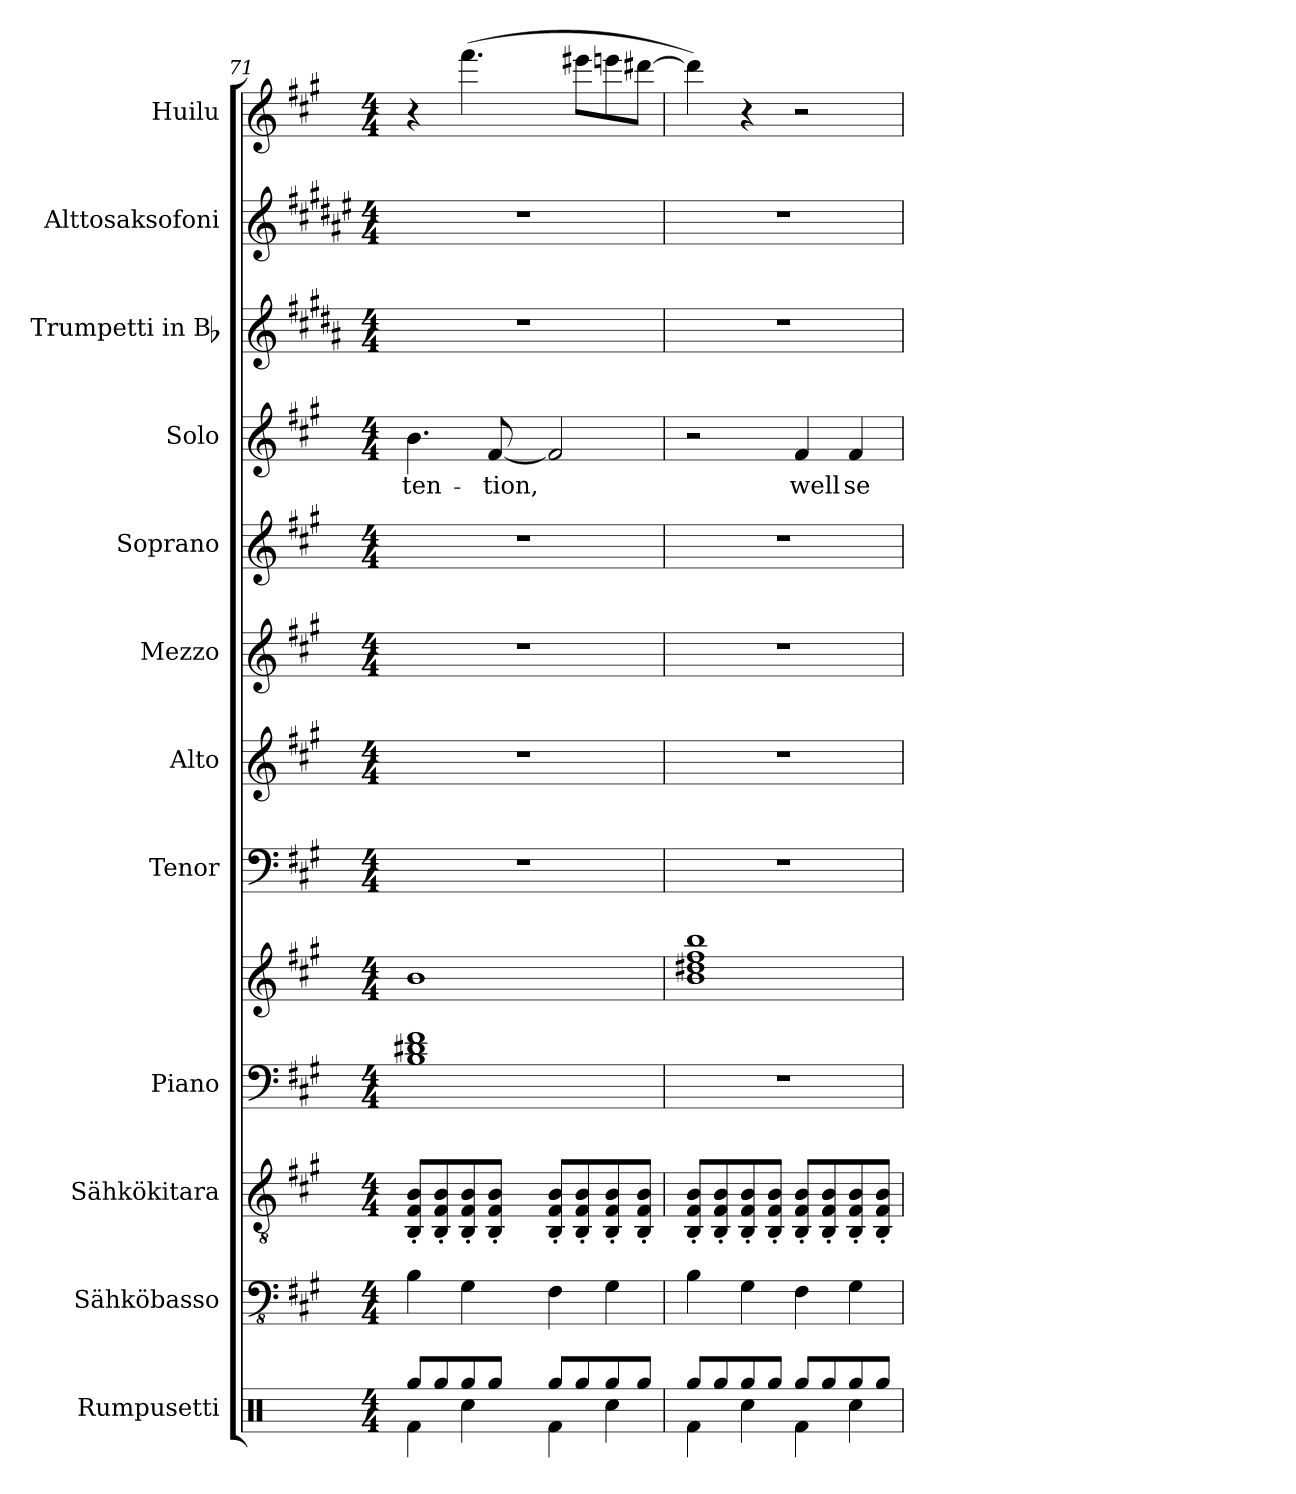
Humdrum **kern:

**kern	**kern	**kern	**kern	**kern	**kern	**kern	**kern	**kern	**kern	**text	**kern	**kern	**kern
*part12	*part11	*part10	*part9	*part9	*part8	*part7	*part6	*part5	*part4	*part4	*part3	*part2	*part1
*staff13	*staff12	*staff11	*staff10	*staff9	*staff8	*staff7	*staff6	*staff5	*staff4	*staff4	*staff3	*staff2	*staff1
*I"Rumpusetti	*I"Sähköbasso	*I"Sähkökitara	*I"Piano	*	*I"Tenor	*I"Alto	*I"Mezzo	*I"Soprano	*I"Solo	*	*I"Trumpetti in Bb	*I"Alttosaksofoni	*I"Huilu
*I'R. setti	*	*	*I'Pno.	*	*I'T.	*I'A.	*I'M.	*I'S.	*I'Solo	*	*I'Tpt. in Bb	*	*I'H.
!!LO:PB:g=z
*clefX	*clefFv4	*clefGv2	*clefF4	*clefG2	*clefF4	*clefG2	*clefG2	*clefG2	*clefG2	*	*clefG2	*clefG2	*clefG2
*	*	*	*	*	*	*	*	*	*	*	*ITrd1c2	*ITrd5c9	*
*k[]	*k[f#c#g#]	*k[f#c#g#]	*k[f#c#g#]	*k[f#c#g#]	*k[f#c#g#]	*k[f#c#g#]	*k[f#c#g#]	*k[f#c#g#]	*k[f#c#g#]	*	*k[f#c#g#]	*k[f#c#g#]	*k[f#c#g#]
*M4/4	*M4/4	*M4/4	*M4/4	*M4/4	*M4/4	*M4/4	*M4/4	*M4/4	*M4/4	*	*M4/4	*M4/4	*M4/4
=71	=71	=71	=71	=71	=71	=71	=71	=71	=71	=71	=71	=71	=71
*^	*	*	*	*	*	*	*	*	*	*	*	*	*
!	!	!	!	!	!	!	!	!	!	!	!LO:LY:b	!	!	!
8Rgg/L	4Rf\	4BB\	8BB/' 8F#/' 8B/'L	1B 1d#X 1f#	1b	1r	1r	1r	1r	4.b\	-ten-	1r	1r	4r
8Rgg/	.	.	8BB/' 8F#/' 8B/'	.	.	.	.	.	.	.	.	.	.	.
8Rgg/	4Rcc\	4GG#\	8BB/' 8F#/' 8B/'	.	.	.	.	.	.	.	.	.	.	(4.fff#\
!	!	!	!	!	!	!	!	!	!	!	!LO:LY:b	!	!	!
8Rgg/J	.	.	8BB/' 8F#/' 8B/'J	.	.	.	.	.	.	[8f#/	-tion,	.	.	.
8Rgg/L	4Rf\	4FF#\	8BB/' 8F#/' 8B/'L	.	.	.	.	.	.	2f#/]	.	.	.	.
8Rgg/	.	.	8BB/' 8F#/' 8B/'	.	.	.	.	.	.	.	.	.	.	8eee#X\L
8Rgg/	4Rcc\	4GG#\	8BB/' 8F#/' 8B/'	.	.	.	.	.	.	.	.	.	.	8eeen\
8Rgg/J	.	.	8BB/' 8F#/' 8B/'J	.	.	.	.	.	.	.	.	.	.	[8ddd#X\J
=72	=72	=72	=72	=72	=72	=72	=72	=72	=72	=72	=72	=72	=72	=72
8Rgg/L	4Rf\	4BB\	8BB/' 8F#/' 8B/'L	1r	1b 1dd#X 1ff# 1bb	1r	1r	1r	1r	2r	.	1r	1r	4ddd#\])
8Rgg/	.	.	8BB/' 8F#/' 8B/'	.	.	.	.	.	.	.	.	.	.	.
8Rgg/	4Rcc\	4GG#\	8BB/' 8F#/' 8B/'	.	.	.	.	.	.	.	.	.	.	4r
8Rgg/J	.	.	8BB/' 8F#/' 8B/'J	.	.	.	.	.	.	.	.	.	.	.
!	!	!	!	!	!	!	!	!	!	!	!LO:LY:b	!	!	!
8Rgg/L	4Rf\	4FF#\	8BB/' 8F#/' 8B/'L	.	.	.	.	.	.	4f#/	well	.	.	2r
8Rgg/	.	.	8BB/' 8F#/' 8B/'	.	.	.	.	.	.	.	.	.	.	.
!	!	!	!	!	!	!	!	!	!	!	!LO:LY:b	!	!	!
8Rgg/	4Rcc\	4GG#\	8BB/' 8F#/' 8B/'	.	.	.	.	.	.	4f#/	se-	.	.	.
8Rgg/J	.	.	8BB/' 8F#/' 8B/'J	.	.	.	.	.	.	.	.	.	.	.
*v	*v	*	*	*	*	*	*	*	*	*	*	*	*	*
=	=	=	=	=	=	=	=	=	=	=	=	=	=
*-	*-	*-	*-	*-	*-	*-	*-	*-	*-	*-	*-	*-	*-
